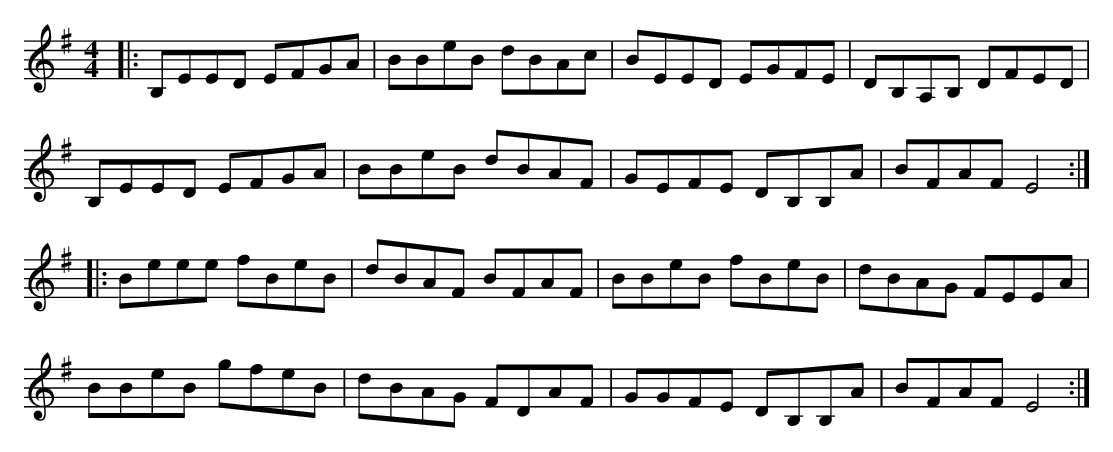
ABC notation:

X:1
M:4/4
K:Dmix
|:B,EED EFGA|BBeB dBAc|BEED EGFE|DB,A,B, DFED|
B,EED EFGA|BBeB dBAF|GEFE DB,B,A|BFAF E4:|
|:Beee fBeB|dBAF BFAF|BBeB fBeB|dBAG FEEA|
BBeB gfeB|dBAG FDAF|GGFE DB,B,A|BFAF E4:|
